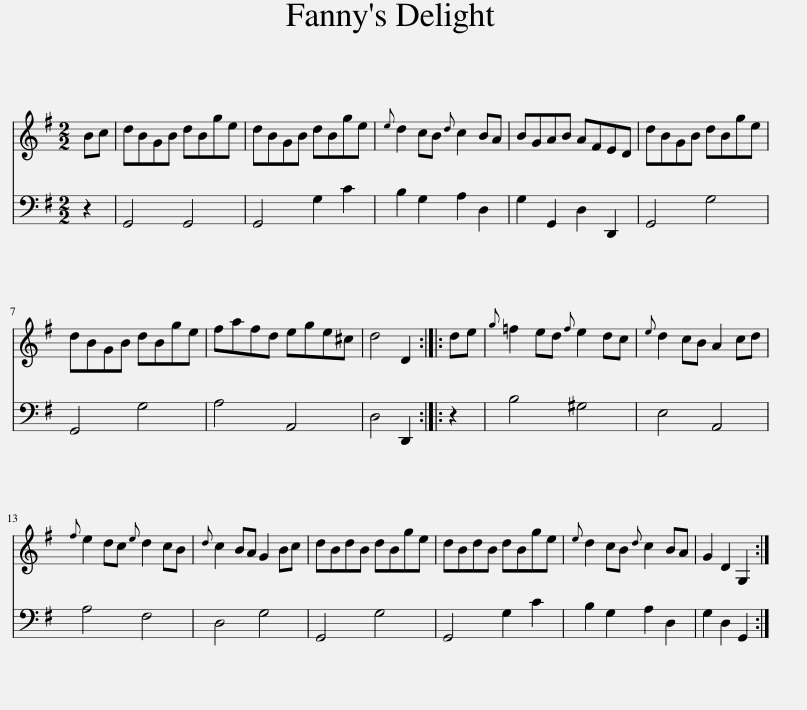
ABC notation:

X:1
%%score 1 2
L:1/8
M:2/2
I:linebreak $
K:G
V:1 treble
V:2 bass
V:1
 Bc | dBGB dBge | dBGB dBge |{e} d2 cB{d} c2 BA | BGAB AFED | %5
 dBGB dBge |$ dBGB dBge | fafd ege^c | d4 D2 :: de | %10
{g} =f2 ed{f} e2 dc |{e} d2 cB A2 cd |${f} e2 dc{e} d2 cB |{d} c2 BA G2 Bc | dBdB dBge | %15
 dBdB dBge |{e} d2 cB{d} c2 BA | G2 D2 G,2 :| %18
V:2
 z2 | G,,4 G,,4 | G,,4 G,2 C2 | B,2 G,2 A,2 D,2 | G,2 G,,2 D,2 D,,2 | %5
 G,,4 G,4 |$ G,,4 G,4 | A,4 A,,4 | D,4 D,,2 :: z2 | %10
 B,4 ^G,4 | E,4 A,,4 |$ A,4 F,4 | D,4 G,4 | G,,4 G,4 | %15
 G,,4 G,2 C2 | B,2 G,2 A,2 D,2 | G,2 D,2 G,,2 :| %18
